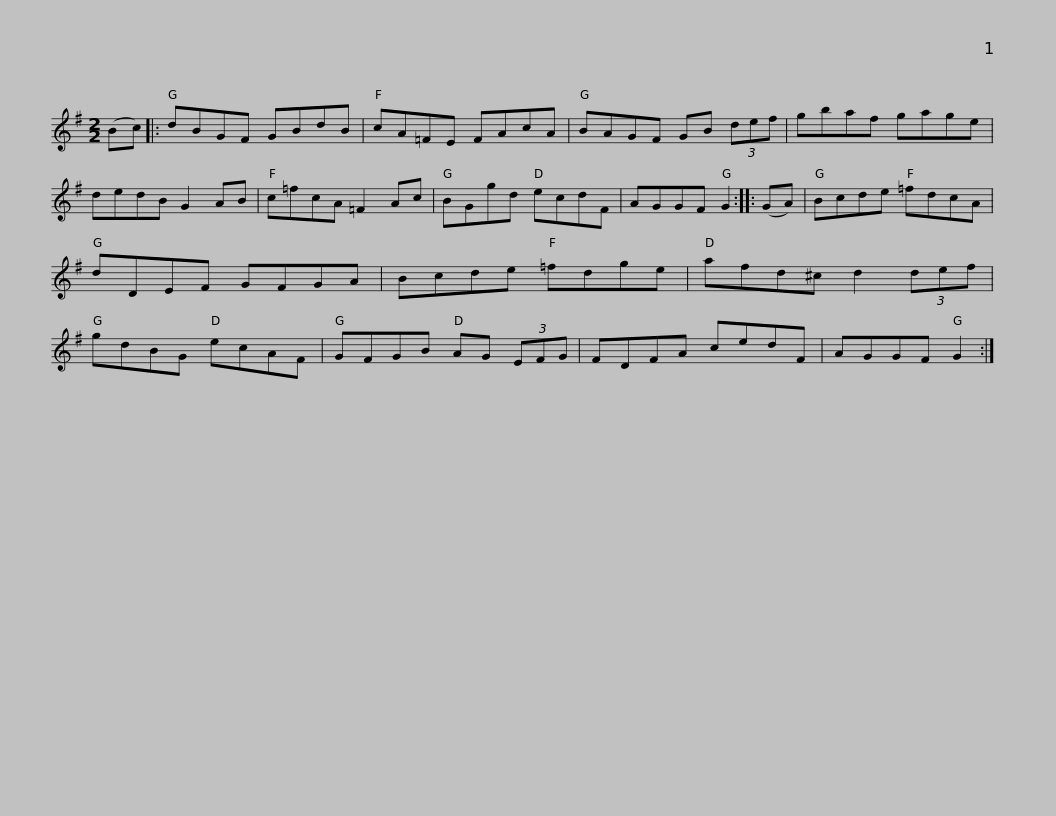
X:1
L:1/8
M:2/2
I:linebreak $
K:G
V:1 treble
V:1
 (Bc) |: dBGF GBdB | cA=FE FAcA | BAGF GB (3def | gbaf gage | %5
 dedB G2 AB |$ c=fcA =F2 Ac | BGgd ecdF | AGGF G2 :: (GA) | %10
 Bcde =fdcA | dDEF GFGA |$ Bcde =fdge | afd^c d2 (3def | gdBG ecAF | %15
 GFGB AG (3EFG | FDFA cedF |$ AGGF G2 :| %18
